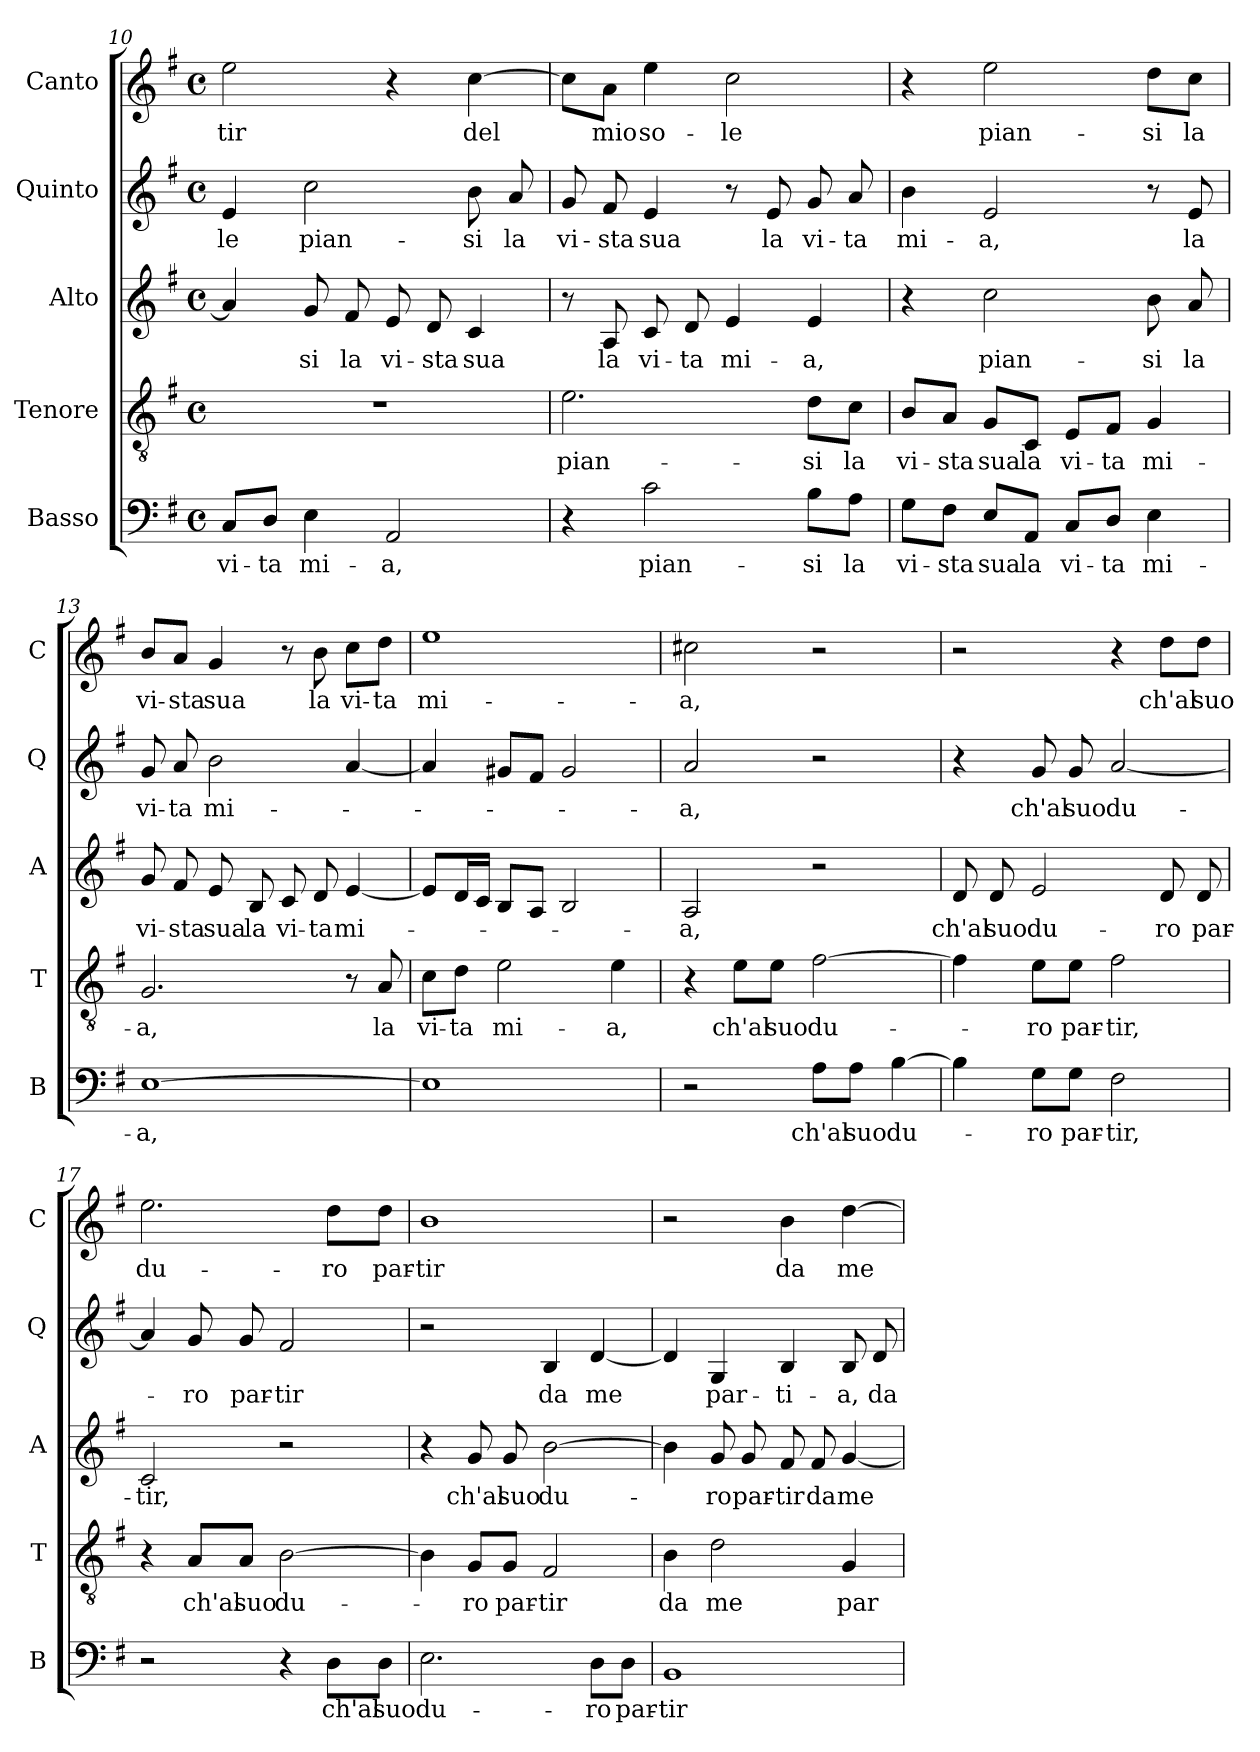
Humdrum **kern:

**kern	**text	**kern	**text	**kern	**text	**kern	**text	**kern	**text
*part5	*part5	*part4	*part4	*part3	*part3	*part2	*part2	*part1	*part1
*staff5	*staff5	*staff4	*staff4	*staff3	*staff3	*staff2	*staff2	*staff1	*staff1
*I"Basso	*	*I"Tenore	*	*I"Alto	*	*I"Quinto	*	*I"Canto	*
*I'B	*	*I'T	*	*I'A	*	*I'Q	*	*I'C	*
*clefF4	*	*clefGv2	*	*clefG2	*	*clefG2	*	*clefG2	*
*k[f#]	*	*k[f#]	*	*k[f#]	*	*k[f#]	*	*k[f#]	*
*G:	*	*G:	*	*G:	*	*G:	*	*G:	*
*M4/4	*	*M4/4	*	*M4/4	*	*M4/4	*	*M4/4	*
*met(c)	*	*met(c)	*	*met(c)	*	*met(c)	*	*met(c)	*
=10	=10	=10	=10	=10	=10	=10	=10	=10	=10
!	!LO:LY:b	!	!	!	!	!	!LO:LY:b	!	!LO:LY:b
8C/L	vi-	1r	.	4a/]	.	4e/	-le	2ee\	-tir
!	!LO:LY:b	!	!	!	!	!	!	!	!
8D/J	-ta	.	.	.	.	.	.	.	.
!	!LO:LY:b	!	!	!	!LO:LY:b	!	!LO:LY:b	!	!
4E\	mi-	.	.	8g/	-si	2cc\	pian-	.	.
!	!	!	!	!	!LO:LY:b	!	!	!	!
.	.	.	.	8f#/	la	.	.	.	.
!	!LO:LY:b	!	!	!	!LO:LY:b	!	!	!	!
2AA/	-a,	.	.	8e/	vi-	.	.	4r	.
!	!	!	!	!	!LO:LY:b	!	!	!	!
.	.	.	.	8d/	-sta	.	.	.	.
!	!	!	!	!	!LO:LY:b	!	!LO:LY:b	!	!LO:LY:b
.	.	.	.	4c/	sua	8b\	-si	[4cc\	del
!	!	!	!	!	!	!	!LO:LY:b	!	!
.	.	.	.	.	.	8a/	la	.	.
!!LO:PB:g=z
=11	=11	=11	=11	=11	=11	=11	=11	=11	=11
!	!	!	!LO:LY:b	!	!	!	!LO:LY:b	!	!
4r	.	2.e\	pian-	8r	.	8g/	vi-	8cc\L]	.
!	!	!	!	!	!LO:LY:b	!	!LO:LY:b	!	!LO:LY:b
.	.	.	.	8A/	la	8f#/	-sta	8a\J	mio
!	!LO:LY:b	!	!	!	!LO:LY:b	!	!LO:LY:b	!	!LO:LY:b
2c\	pian-	.	.	8c/	vi-	4e/	sua	4ee\	so-
!	!	!	!	!	!LO:LY:b	!	!	!	!
.	.	.	.	8d/	-ta	.	.	.	.
!	!	!	!	!	!LO:LY:b	!	!	!	!LO:LY:b
.	.	.	.	4e/	mi-	8r	.	2cc\	-le
!	!	!	!	!	!	!	!LO:LY:b	!	!
.	.	.	.	.	.	8e/	la	.	.
!	!LO:LY:b	!	!LO:LY:b	!	!LO:LY:b	!	!LO:LY:b	!	!
8B\L	-si	8d\L	-si	4e/	-a,	8g/	vi-	.	.
!	!LO:LY:b	!	!LO:LY:b	!	!	!	!LO:LY:b	!	!
8A\J	la	8c\J	la	.	.	8a/	-ta	.	.
=12	=12	=12	=12	=12	=12	=12	=12	=12	=12
!	!LO:LY:b	!	!LO:LY:b	!	!	!	!LO:LY:b	!	!
8G\L	vi-	8B/L	vi-	4r	.	4b\	mi-	4r	.
!	!LO:LY:b	!	!LO:LY:b	!	!	!	!	!	!
8F#\J	-sta	8A/J	-sta	.	.	.	.	.	.
!	!LO:LY:b	!	!LO:LY:b	!	!LO:LY:b	!	!LO:LY:b	!	!LO:LY:b
8E/L	sua	8G/L	sua	2cc\	pian-	2e/	-a,	2ee\	pian-
!	!LO:LY:b	!	!LO:LY:b	!	!	!	!	!	!
8AA/J	la	8C/J	la	.	.	.	.	.	.
!	!LO:LY:b	!	!LO:LY:b	!	!	!	!	!	!
8C/L	vi-	8E/L	vi-	.	.	.	.	.	.
!	!LO:LY:b	!	!LO:LY:b	!	!	!	!	!	!
8D/J	-ta	8F#/J	-ta	.	.	.	.	.	.
!	!LO:LY:b	!	!LO:LY:b	!	!LO:LY:b	!	!	!	!LO:LY:b
4E\	mi-	4G/	mi-	8b\	-si	8r	.	8dd\L	-si
!	!	!	!	!	!LO:LY:b	!	!LO:LY:b	!	!LO:LY:b
.	.	.	.	8a/	la	8e/	la	8cc\J	la
=13	=13	=13	=13	=13	=13	=13	=13	=13	=13
!	!LO:LY:b	!	!LO:LY:b	!	!LO:LY:b	!	!LO:LY:b	!	!LO:LY:b
[1E	-a,	2.G/	-a,	8g/	vi-	8g/	vi-	8b/L	vi-
!	!	!	!	!	!LO:LY:b	!	!LO:LY:b	!	!LO:LY:b
.	.	.	.	8f#/	-sta	8a/	-ta	8a/J	-sta
!	!	!	!	!	!LO:LY:b	!	!LO:LY:b	!	!LO:LY:b
.	.	.	.	8e/	sua	2b\	mi-	4g/	sua
!	!	!	!	!	!LO:LY:b	!	!	!	!
.	.	.	.	8B/	la	.	.	.	.
!	!	!	!	!	!LO:LY:b	!	!	!	!
.	.	.	.	8c/	vi-	.	.	8r	.
!	!	!	!	!	!LO:LY:b	!	!	!	!LO:LY:b
.	.	.	.	8d/	-ta	.	.	8b\	la
!	!	!	!	!	!LO:LY:b	!	!	!	!LO:LY:b
.	.	8r	.	[4e/	mi-	[4a/	.	8cc\L	vi-
!	!	!	!LO:LY:b	!	!	!	!	!	!LO:LY:b
.	.	8A/	la	.	.	.	.	8dd\J	-ta
=14	=14	=14	=14	=14	=14	=14	=14	=14	=14
!	!	!	!LO:LY:b	!	!	!	!	!	!LO:LY:b
1E]	.	8c\L	vi-	8e/L]	.	4a/]	.	1ee	mi-
!	!	!	!LO:LY:b	!	!	!	!	!	!
.	.	8d\J	-ta	16d/L	.	.	.	.	.
.	.	.	.	16c/JJ	.	.	.	.	.
!	!	!	!LO:LY:b	!	!	!	!	!	!
.	.	2e\	mi-	8B/L	.	8g#X/L	.	.	.
.	.	.	.	8A/J	.	8f#/J	.	.	.
.	.	.	.	2B/	.	2g#/	.	.	.
!	!	!	!LO:LY:b	!	!	!	!	!	!
.	.	4e\	-a,	.	.	.	.	.	.
!!LO:LB:g=z
=15	=15	=15	=15	=15	=15	=15	=15	=15	=15
!	!LO:LY:b	!	!	!	!LO:LY:b	!	!LO:LY:b	!	!LO:LY:b
2r	hor	4r	.	2A/	-a,	2a/	-a,	2cc#X\	-a,
!	!	!	!LO:LY:b	!	!	!	!	!	!
.	.	8e\L	ch'al	.	.	.	.	.	.
!	!	!	!LO:LY:b	!	!	!	!	!	!
.	.	8e\J	suo	.	.	.	.	.	.
!	!LO:LY:b	!	!LO:LY:b	!	!	!	!	!	!
8A\L	ch'al	[2f#\	du-	2r	.	2r	.	2r	.
!	!LO:LY:b	!	!	!	!	!	!	!	!
8A\J	suo	.	.	.	.	.	.	.	.
!	!LO:LY:b	!	!	!	!	!	!	!	!
[4B\	du-	.	.	.	.	.	.	.	.
=16	=16	=16	=16	=16	=16	=16	=16	=16	=16
!	!	!	!	!	!LO:LY:b	!	!	!	!
4B\]	.	4f#\]	.	8d/	ch'al	4r	.	2r	.
!	!	!	!	!	!LO:LY:b	!	!	!	!
.	.	.	.	8d/	suo	.	.	.	.
!	!LO:LY:b	!	!LO:LY:b	!	!LO:LY:b	!	!LO:LY:b	!	!
8G\L	-ro	8e\L	-ro	2e/	du-	8g/	ch'al	.	.
!	!LO:LY:b	!	!LO:LY:b	!	!	!	!LO:LY:b	!	!
8G\J	par-	8e\J	par-	.	.	8g/	suo	.	.
!	!LO:LY:b	!	!LO:LY:b	!	!	!	!LO:LY:b	!	!
2F#\	-tir,	2f#\	-tir,	.	.	[2a/	du-	4r	.
!	!	!	!	!	!LO:LY:b	!	!	!	!LO:LY:b
.	.	.	.	8d/	-ro	.	.	8dd\L	ch'al
!	!	!	!	!	!LO:LY:b	!	!	!	!LO:LY:b
.	.	.	.	8d/	par-	.	.	8dd\J	suo
=17	=17	=17	=17	=17	=17	=17	=17	=17	=17
!	!	!	!	!	!LO:LY:b	!	!	!	!LO:LY:b
2r	.	4r	.	2c/	-tir,	4a/]	.	2.ee\	du-
!	!	!	!LO:LY:b	!	!	!	!LO:LY:b	!	!
.	.	8A/L	ch'al	.	.	8g/	-ro	.	.
!	!	!	!LO:LY:b	!	!	!	!LO:LY:b	!	!
.	.	8A/J	suo	.	.	8g/	par-	.	.
!	!	!	!LO:LY:b	!	!	!	!LO:LY:b	!	!
4r	.	[2B\	du-	2r	.	2f#/	-tir	.	.
!	!LO:LY:b	!	!	!	!	!	!	!	!LO:LY:b
8D\L	ch'al	.	.	.	.	.	.	8dd\L	-ro
!	!LO:LY:b	!	!	!	!	!	!	!	!LO:LY:b
8D\J	suo	.	.	.	.	.	.	8dd\J	par-
=18	=18	=18	=18	=18	=18	=18	=18	=18	=18
!	!LO:LY:b	!	!	!	!	!	!	!	!LO:LY:b
2.E\	du-	4B\]	.	4r	.	2r	.	1b	-tir
!	!	!	!LO:LY:b	!	!LO:LY:b	!	!	!	!
.	.	8G/L	-ro	8g/	ch'al	.	.	.	.
!	!	!	!LO:LY:b	!	!LO:LY:b	!	!	!	!
.	.	8G/J	par-	8g/	suo	.	.	.	.
!	!	!	!LO:LY:b	!	!LO:LY:b	!	!LO:LY:b	!	!
.	.	2F#/	-tir	[2b\	du-	4B/	da	.	.
!	!LO:LY:b	!	!	!	!	!	!LO:LY:b	!	!
8D\L	-ro	.	.	.	.	[4d/	me	.	.
!	!LO:LY:b	!	!	!	!	!	!	!	!
8D\J	par-	.	.	.	.	.	.	.	.
!!LO:LB:g=z
=19	=19	=19	=19	=19	=19	=19	=19	=19	=19
!	!LO:LY:b	!	!LO:LY:b	!	!	!	!	!	!
1BB	-tir	4B\	da	4b\]	.	4d/]	.	2r	.
!	!	!	!LO:LY:b	!	!LO:LY:b	!	!LO:LY:b	!	!
.	.	2d\	me	8g/	-ro	4G/	par-	.	.
!	!	!	!	!	!LO:LY:b	!	!	!	!
.	.	.	.	8g/	par-	.	.	.	.
!	!	!	!	!	!LO:LY:b	!	!LO:LY:b	!	!LO:LY:b
.	.	.	.	8f#/	-tir	4B/	-ti-	4b\	da
!	!	!	!	!	!LO:LY:b	!	!	!	!
.	.	.	.	8f#/	da	.	.	.	.
!	!	!	!LO:LY:b	!	!LO:LY:b	!	!LO:LY:b	!	!LO:LY:b
.	.	4G/	par-	[4g/	me	8B/	-a,	[4dd\	me
!	!	!	!	!	!	!	!LO:LY:b	!	!
.	.	.	.	.	.	8d/	da	.	.
=	=	=	=	=	=	=	=	=	=
*-	*-	*-	*-	*-	*-	*-	*-	*-	*-
